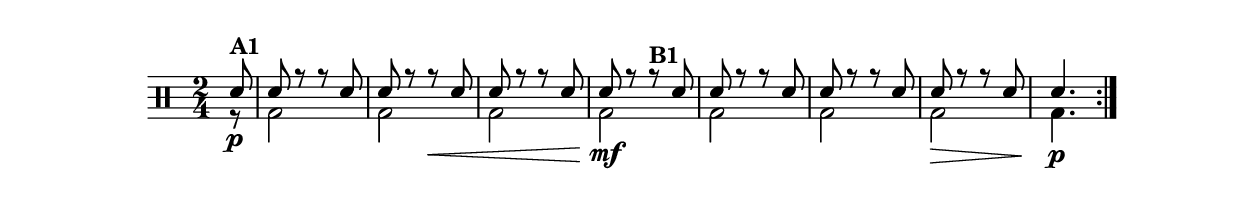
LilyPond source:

%-*- coding: utf-8 -*-

\version "2.16.0"

%\header {title = "variacoes sobre ciranda cirandinha - variacao 1"}

\drums {

\override Score.BarNumber #'transparent = ##t
\override Staff.TimeSignature #'style = #'()
\time 2/4 
\partial 8*1

\context DrumVoice = "1" { }
\context DrumVoice = "2" {  }

<<
{
\repeat volta 2 {
sn8^\markup {\column {\bold  {A1}}} 
sn r r sn
sn r r sn
sn r r sn
sn r r^\markup{\bold {B1}} sn
sn r r sn
sn r r sn
sn r r sn
sn4.

}
}

\\
{
r8\p
bd2
<<bd {s4 s4\<}>>
bd2
bd2\!\mf
bd
bd
<<bd { s4\> s4}>>
bd4.\!\p

}
>>
}

